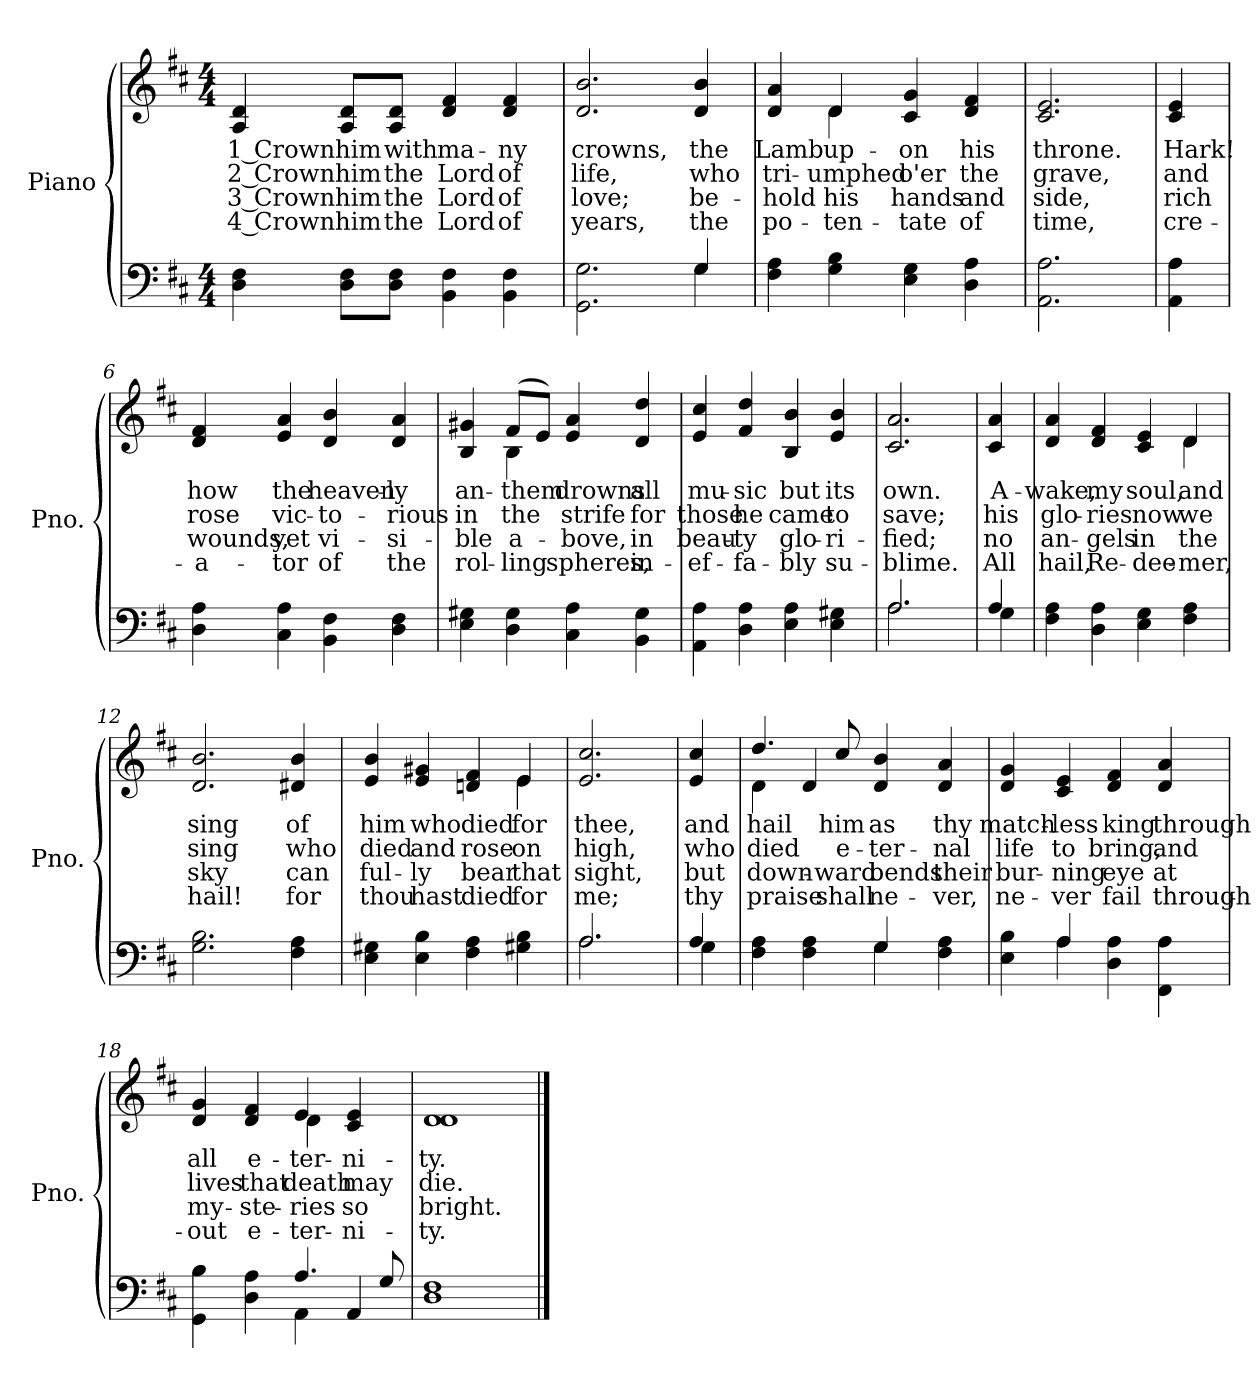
**kern	**kern	**text	**text	**text	**text
*part2	*part1	*part1	*part1	*part1	*part1
*staff2	*staff1	*staff1	*staff1	*staff1	*staff1
*I"Piano	*I"Piano	*	*	*	*
*I'Pno.	*I'Pno.	*	*	*	*
!!LO:PB:g=z
*clefF4	*clefG2	*	*	*	*
*k[f#c#]	*k[f#c#]	*	*	*	*
*D:	*D:	*	*	*	*
*M4/4	*M4/4	*	*	*	*
=1	=1	=1	=1	=1	=1
!	!	!LO:LY:b:color=#000000	!LO:LY:b:color=#000000	!LO:LY:b:color=#000000	!LO:LY:b:color=#000000
4Di\ 4F#i	4Ai/ 4di	1 Crown	2 Crown	3 Crown	4 Crown
!	!	!LO:LY:b:color=#000000	!LO:LY:b:color=#000000	!LO:LY:b:color=#000000	!LO:LY:b:color=#000000
8Di\ 8F#iL	8Ai/ 8diL	him	him	him	him
!	!	!LO:LY:b:color=#000000	!LO:LY:b:color=#000000	!LO:LY:b:color=#000000	!LO:LY:b:color=#000000
8Di\ 8F#iJ	8Ai/ 8diJ	with	the	the	the
!	!	!LO:LY:b:color=#000000	!LO:LY:b:color=#000000	!LO:LY:b:color=#000000	!LO:LY:b:color=#000000
4BBi\ 4F#i	4di/ 4f#i	ma-	Lord	Lord	Lord
!	!	!LO:LY:b:color=#000000	!LO:LY:b:color=#000000	!LO:LY:b:color=#000000	!LO:LY:b:color=#000000
4BBi\ 4F#i	4di/ 4f#i	-ny	of	of	of
=2	=2	=2	=2	=2	=2
*^	*	*	*	*	*
!	!	!	!LO:LY:b:color=#000000	!LO:LY:b:color=#000000	!LO:LY:b:color=#000000	!LO:LY:b:color=#000000
2.GGi\ 2.Gi	2.ryy	2.di/ 2.bi	crowns,	life,	love;	years,
!	!	!	!LO:LY:b:color=#000000	!LO:LY:b:color=#000000	!LO:LY:b:color=#000000	!LO:LY:b:color=#000000
4Gi/	4Gi\	4di/ 4bi	the	who	be-	-the
=3	=3	=3	=3	=3	=3	=3
!	!	!	!LO:LY:b:color=#000000	!LO:LY:b:color=#000000	!LO:LY:b:color=#000000	!LO:LY:b:color=#000000
*v	*v	*^	*	*	*	*
4F#i\ 4Ai	4di/ 4ai	4ryy	Lamb	tri-	hold	po-
!	!	!	!LO:LY:b:color=#000000	!LO:LY:b:color=#000000	!LO:LY:b:color=#000000	!LO:LY:b:color=#000000
4Gi\ 4Bi	4di/	4di\	up-	-umphed	-his	ten-
!	!	!	!LO:LY:b:color=#000000	!LO:LY:b:color=#000000	!LO:LY:b:color=#000000	!LO:LY:b:color=#000000
4Ei\ 4Gi	4c#i/ 4gi	2ryy	-on	o'er	-hands	tate
!	!	!	!LO:LY:b:color=#000000	!LO:LY:b:color=#000000	!LO:LY:b:color=#000000	!LO:LY:b:color=#000000
4Di\ 4Ai	4di/ 4f#i	.	his	the	and	of
*	*v	*v	*	*	*	*
=4	=4	=4	=4	=4	=4
!	!	!LO:LY:b:color=#000000	!LO:LY:b:color=#000000	!LO:LY:b:color=#000000	!LO:LY:b:color=#000000
2.AAi\ 2.Ai	2.c#i/ 2.ei	throne.	grave,	side,	time,
=5	=5	=5	=5	=5	=5
!	!	!LO:LY:b:color=#000000	!LO:LY:b:color=#000000	!LO:LY:b:color=#000000	!LO:LY:b:color=#000000
4AAi\ 4Ai	4c#i/ 4ei	Hark!	and	rich	cre-
!!LO:LB:g=z
=6	=6	=6	=6	=6	=6
!	!	!LO:LY:b:color=#000000	!LO:LY:b:color=#000000	!LO:LY:b:color=#000000	!LO:LY:b:color=#000000
4Di\ 4Ai	4di/ 4f#i	how	rose	-wounds,	a-
!	!	!LO:LY:b:color=#000000	!LO:LY:b:color=#000000	!LO:LY:b:color=#000000	!LO:LY:b:color=#000000
4C#i\ 4Ai	4ei/ 4ai	the	vic-	-yet	tor
!	!	!LO:LY:b:color=#000000	!LO:LY:b:color=#000000	!LO:LY:b:color=#000000	!LO:LY:b:color=#000000
4BBi\ 4F#i	4di/ 4bi	heaven-	-to-	vi-	-of
!	!	!LO:LY:b:color=#000000	!LO:LY:b:color=#000000	!LO:LY:b:color=#000000	!LO:LY:b:color=#000000
4Di\ 4F#i	4di/ 4ai	-ly	-rious	si-	-the
=7	=7	=7	=7	=7	=7
!	!	!LO:LY:b:color=#000000	!LO:LY:b:color=#000000	!LO:LY:b:color=#000000	!LO:LY:b:color=#000000
*	*^	*	*	*	*
4Ei\ 4G#Xi	4Bi/ 4g#Xi	4ryy	an-	in	ble	rol-
!	!	!	!LO:LY:b:color=#000000	!LO:LY:b:color=#000000	!LO:LY:b:color=#000000	!LO:LY:b:color=#000000
4Di\ 4G#i	(8f#i/L	4Bi\	-them	the	-a-	-ling
.	8ei/J)	.	.	.	.	.
!	!	!	!LO:LY:b:color=#000000	!LO:LY:b:color=#000000	!LO:LY:b:color=#000000	!LO:LY:b:color=#000000
4C#i\ 4Ai	4ei/ 4ai	2ryy	drowns	strife	bove,	spheres,
!	!	!	!LO:LY:b:color=#000000	!LO:LY:b:color=#000000	!LO:LY:b:color=#000000	!LO:LY:b:color=#000000
4BBi\ 4G#i	4di/ 4ddi	.	all	for	in	in-
*	*v	*v	*	*	*	*
=8	=8	=8	=8	=8	=8
!	!	!LO:LY:b:color=#000000	!LO:LY:b:color=#000000	!LO:LY:b:color=#000000	!LO:LY:b:color=#000000
4AAi\ 4Ai	4ei/ 4cc#i	mu-	those	-beau-	-ef-
!	!	!LO:LY:b:color=#000000	!LO:LY:b:color=#000000	!LO:LY:b:color=#000000	!LO:LY:b:color=#000000
4Di\ 4Ai	4f#i/ 4ddi	-sic	he	-ty	fa-
!	!	!LO:LY:b:color=#000000	!LO:LY:b:color=#000000	!LO:LY:b:color=#000000	!LO:LY:b:color=#000000
4Ei\ 4Ai	4Bi/ 4bi	but	came	-glo-	-bly
!	!	!LO:LY:b:color=#000000	!LO:LY:b:color=#000000	!LO:LY:b:color=#000000	!LO:LY:b:color=#000000
4Ei\ 4G#Xi	4ei/ 4bi	its	to	ri-	-su-
=9	=9	=9	=9	=9	=9
*^	*	*	*	*	*
!	!	!	!LO:LY:b:color=#000000	!LO:LY:b:color=#000000	!LO:LY:b:color=#000000	!LO:LY:b:color=#000000
2.Ai/	2.Ai\	2.c#i/ 2.ai	own.	save;	-fied;	blime.
!!LO:LB:g=z
=10	=10	=10	=10	=10	=10	=10
!	!	!	!LO:LY:b:color=#000000	!LO:LY:b:color=#000000	!LO:LY:b:color=#000000	!LO:LY:b:color=#000000
4Ai/	4Gi\	4c#i/ 4ai	A-	his	no	All
=11	=11	=11	=11	=11	=11	=11
!	!	!	!LO:LY:b:color=#000000	!LO:LY:b:color=#000000	!LO:LY:b:color=#000000	!LO:LY:b:color=#000000
*v	*v	*^	*	*	*	*
4F#i\ 4Ai	4di/ 4ai	2.ryy	-wake,	glo-	an-	-hail,
!	!	!	!LO:LY:b:color=#000000	!LO:LY:b:color=#000000	!LO:LY:b:color=#000000	!LO:LY:b:color=#000000
4Di\ 4Ai	4di/ 4f#i	.	my	-ries	gels	Re-
!	!	!	!LO:LY:b:color=#000000	!LO:LY:b:color=#000000	!LO:LY:b:color=#000000	!LO:LY:b:color=#000000
4Ei\ 4Gi	4c#i/ 4ei	.	soul,	now	-in	dee-
!	!	!	!LO:LY:b:color=#000000	!LO:LY:b:color=#000000	!LO:LY:b:color=#000000	!LO:LY:b:color=#000000
4F#i\ 4Ai	4di/	4di\	and	we	-the	mer,
=12	=12	=12	=12	=12	=12	=12
!	!	!	!LO:LY:b:color=#000000	!LO:LY:b:color=#000000	!LO:LY:b:color=#000000	!LO:LY:b:color=#000000
*	*v	*v	*	*	*	*
2.Gi\ 2.Bi	2.di/ 2.bi	sing	sing	sky	hail!
!	!	!LO:LY:b:color=#000000	!LO:LY:b:color=#000000	!LO:LY:b:color=#000000	!LO:LY:b:color=#000000
4F#i\ 4Ai	4d#Xi/ 4bi	of	who	can	for
=13	=13	=13	=13	=13	=13
!	!	!LO:LY:b:color=#000000	!LO:LY:b:color=#000000	!LO:LY:b:color=#000000	!LO:LY:b:color=#000000
*	*^	*	*	*	*
4Ei\ 4G#Xi	4ei/ 4bi	2.ryy	him	died	ful-	-thou
!	!	!	!LO:LY:b:color=#000000	!LO:LY:b:color=#000000	!LO:LY:b:color=#000000	!LO:LY:b:color=#000000
4Ei\ 4Bi	4ei/ 4g#Xi	.	who	and	ly	hast
!	!	!	!LO:LY:b:color=#000000	!LO:LY:b:color=#000000	!LO:LY:b:color=#000000	!LO:LY:b:color=#000000
4F#i\ 4Ai	4dni/ 4f#i	.	died	rose	bear	died
!	!	!	!LO:LY:b:color=#000000	!LO:LY:b:color=#000000	!LO:LY:b:color=#000000	!LO:LY:b:color=#000000
4G#Xi\ 4Bi	4ei/	4ei\	for	on	that	for
=14	=14	=14	=14	=14	=14	=14
*^	*	*	*	*	*	*
!	!	!	!	!LO:LY:b:color=#000000	!LO:LY:b:color=#000000	!LO:LY:b:color=#000000	!LO:LY:b:color=#000000
*	*	*v	*v	*	*	*	*
2.Ai/	2.Ai\	2.ei/ 2.cc#i	thee,	high,	sight,	me;
=15	=15	=15	=15	=15	=15	=15
!	!	!	!LO:LY:b:color=#000000	!LO:LY:b:color=#000000	!LO:LY:b:color=#000000	!LO:LY:b:color=#000000
4Ai/	4Gi\	4ei/ 4cc#i	and	who	but	thy
!!LO:LB:g=z
=16	=16	=16	=16	=16	=16	=16
!	!	!	!LO:LY:b:color=#000000	!LO:LY:b:color=#000000	!LO:LY:b:color=#000000	!LO:LY:b:color=#000000
*	*	*^	*	*	*	*
4F#i\ 4Ai	2ryy	4.ddi/	4di\	hail	died	down-	-praise
4F#i\ 4Ai	.	.	4di/	.	.	.	.
!	!	!	!	!LO:LY:b:color=#000000	!LO:LY:b:color=#000000	!LO:LY:b:color=#000000	!LO:LY:b:color=#000000
.	.	8cc#i/L	.	him	e-	ward	shall
!	!	!	!	!LO:LY:b:color=#000000	!LO:LY:b:color=#000000	!LO:LY:b:color=#000000	!LO:LY:b:color=#000000
4Gi/	4Gi\	4di/ 4bi	2ryy	as	-ter-	bends	ne-
!	!	!	!	!LO:LY:b:color=#000000	!LO:LY:b:color=#000000	!LO:LY:b:color=#000000	!LO:LY:b:color=#000000
4F#i\ 4Ai	4ryy	4di/ 4ai	.	thy	-nal	-their	ver,
*	*	*v	*v	*	*	*	*
=17	=17	=17	=17	=17	=17	=17
!	!	!	!LO:LY:b:color=#000000	!LO:LY:b:color=#000000	!LO:LY:b:color=#000000	!LO:LY:b:color=#000000
4Ei\ 4Bi	4ryy	4di/ 4gi	match-	life	bur-	-ne-
!	!	!	!LO:LY:b:color=#000000	!LO:LY:b:color=#000000	!LO:LY:b:color=#000000	!LO:LY:b:color=#000000
4Ai/	4Ai\	4c#i/ 4ei	-less	to	-ning	ver
!	!	!	!LO:LY:b:color=#000000	!LO:LY:b:color=#000000	!LO:LY:b:color=#000000	!LO:LY:b:color=#000000
4Di\ 4Ai	2ryy	4di/ 4f#i	king	bring,	eye	fail
!	!	!	!LO:LY:b:color=#000000	!LO:LY:b:color=#000000	!LO:LY:b:color=#000000	!LO:LY:b:color=#000000
4FF#i\ 4Ai	.	4di/ 4ai	through	and	at	through-
!!LO:LB:g=z
=18	=18	=18	=18	=18	=18	=18
!	!	!	!LO:LY:b:color=#000000	!LO:LY:b:color=#000000	!LO:LY:b:color=#000000	!LO:LY:b:color=#000000
*	*	*^	*	*	*	*
4GGi\ 4Bi	2ryy	4di/ 4gi	2ryy	all	lives	-my-	-out
!	!	!	!	!LO:LY:b:color=#000000	!LO:LY:b:color=#000000	!LO:LY:b:color=#000000	!LO:LY:b:color=#000000
4Di\ 4Ai	.	4di/ 4f#i	.	e-	that	ste-	-e-
!	!	!	!	!LO:LY:b:color=#000000	!LO:LY:b:color=#000000	!LO:LY:b:color=#000000	!LO:LY:b:color=#000000
4.Ai/	4AAi\	4ei/	4di\	-ter-	death	-ries	ter-
!	!	!	!	!LO:LY:b:color=#000000	!LO:LY:b:color=#000000	!LO:LY:b:color=#000000	!LO:LY:b:color=#000000
.	4AAi/	4c#i/ 4ei	4ryy	-ni-	may	-so	ni-
8Gi/L	.	.	.	.	.	.	.
*v	*v	*	*	*	*	*	*
*	*v	*v	*	*	*	*
=19	=19	=19	=19	=19	=19
!	!	!LO:LY:b:color=#000000	!LO:LY:b:color=#000000	!LO:LY:b:color=#000000	!LO:LY:b:color=#000000
1Di/ 1F#i	1di/ 1di	-ty.	die.	-bright.	ty.
==	==	==	==	==	==
*-	*-	*-	*-	*-	*-
